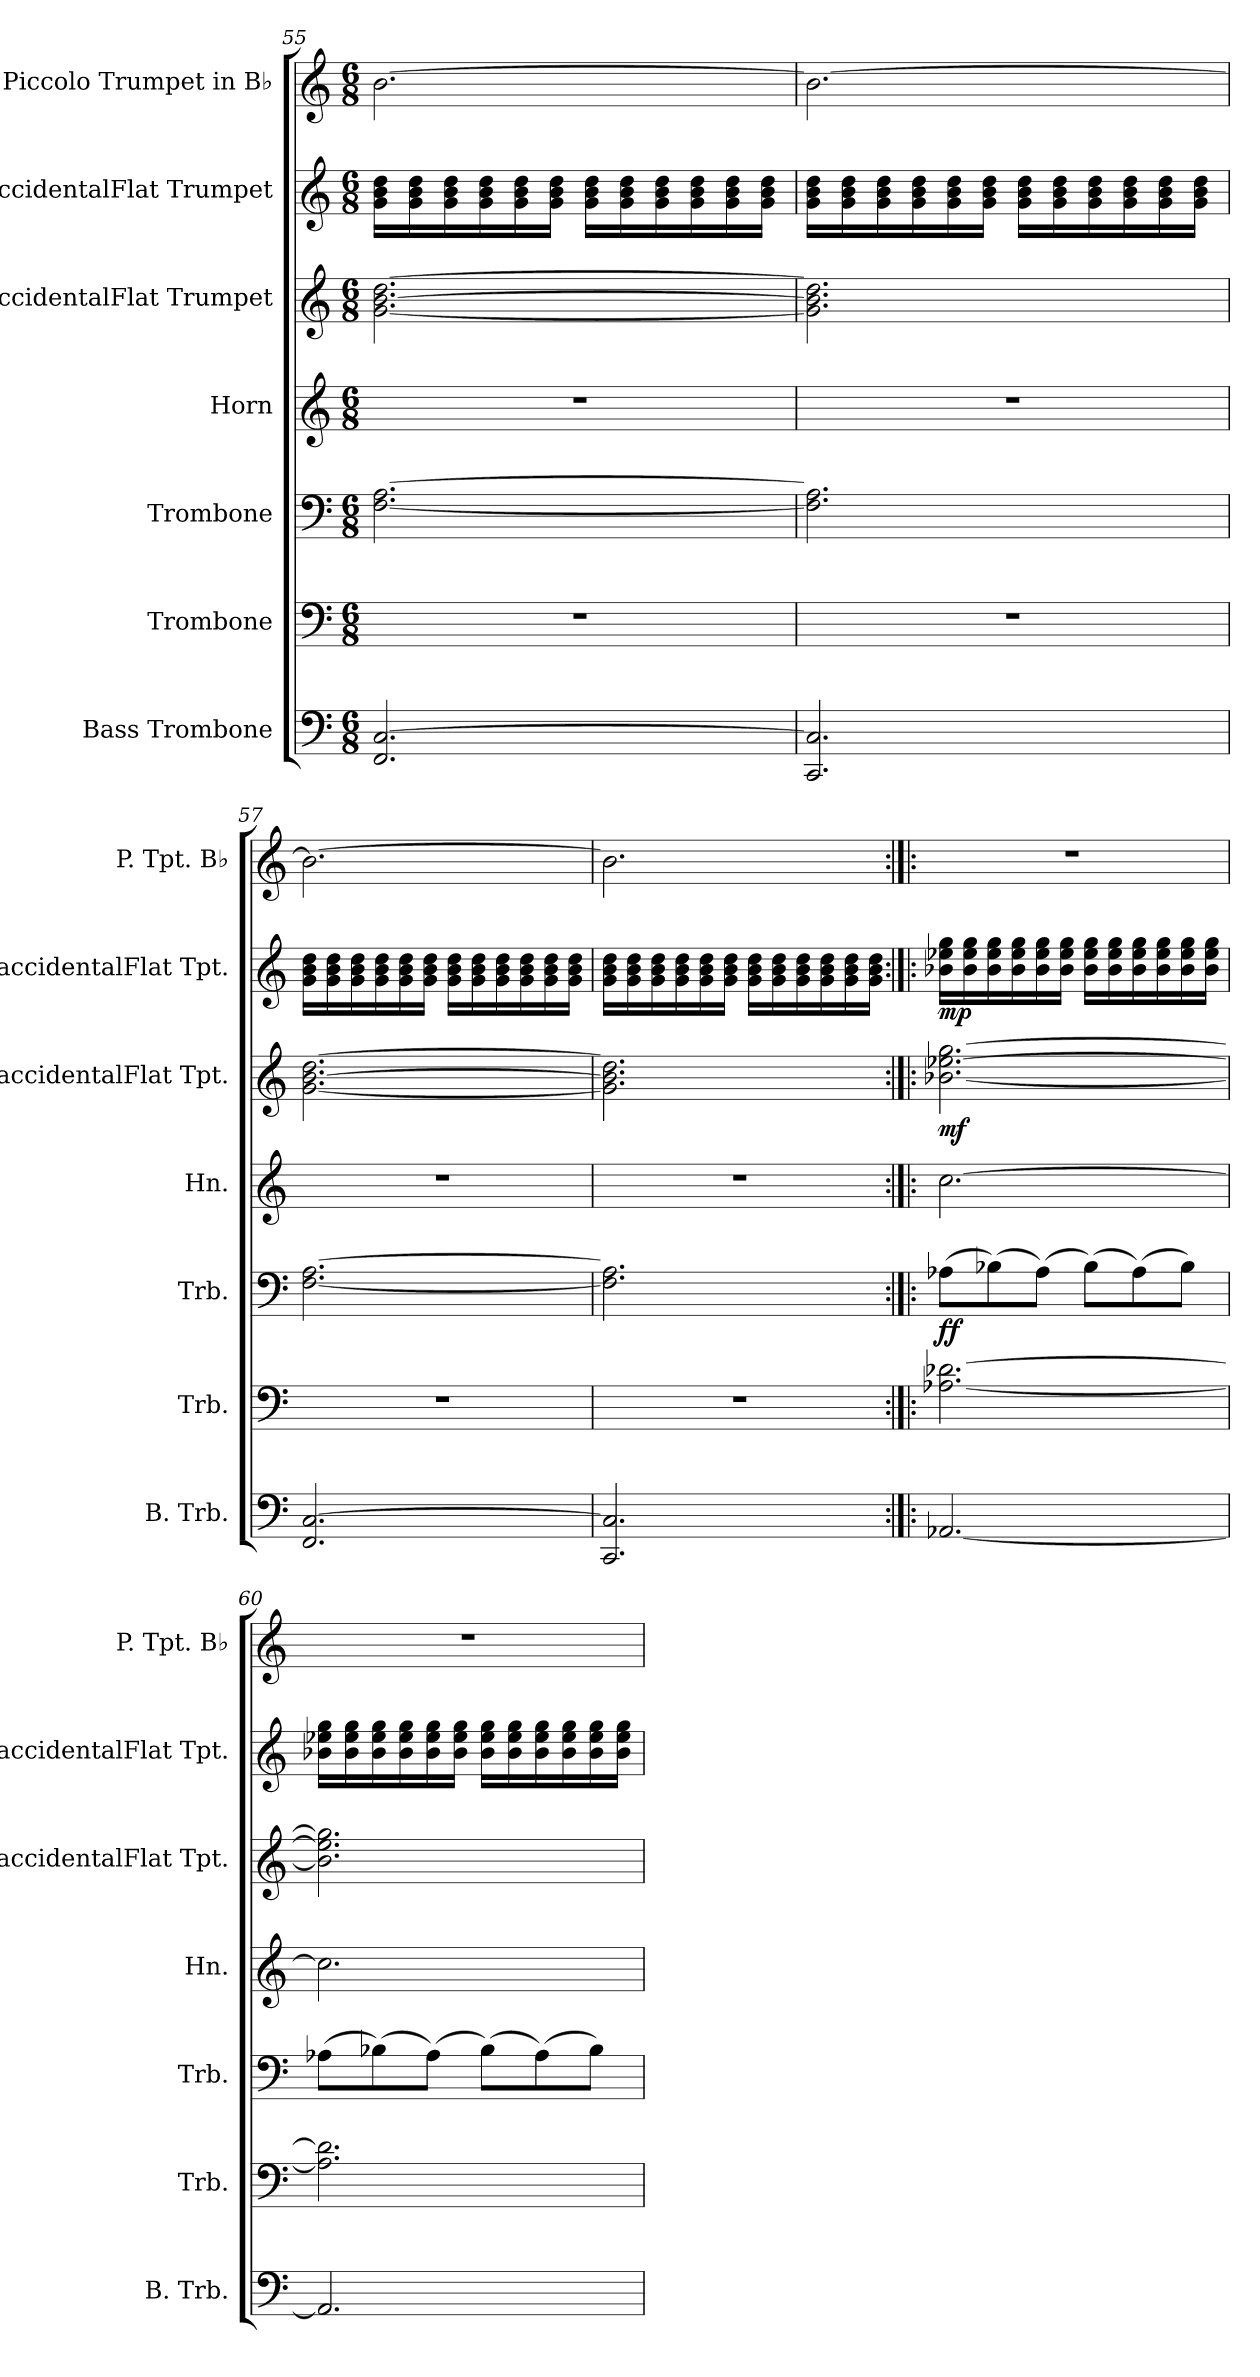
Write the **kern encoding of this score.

**kern	**kern	**kern	**dynam	**kern	**kern	**dynam	**kern	**dynam	**kern
*part7	*part6	*part5	*part5	*part4	*part3	*part3	*part2	*part2	*part1
*staff7	*staff6	*staff5	*staff5	*staff4	*staff3	*staff3	*staff2	*staff2	*staff1
*I"Bass Trombone	*I"Trombone	*I"Trombone	*	*I"Horn	*I"BaccidentalFlat Trumpet	*	*I"BaccidentalFlat Trumpet	*	*I"Piccolo Trumpet in B♭
*I'B. Trb.	*I'Trb.	*I'Trb.	*	*I'Hn.	*I'BaccidentalFlat Tpt.	*	*I'BaccidentalFlat Tpt.	*	*I'P. Tpt. B♭
!!LO:PB:g=z
*clefF4	*clefF4	*clefF4	*	*clefG2	*clefG2	*	*clefG2	*	*clefG2
*	*	*	*	*ITrd4c7	*ITrd1c2	*	*ITrd1c2	*	*ITrd-6c-10
*k[]	*k[]	*k[]	*	*k[b-]	*k[b-e-]	*	*k[b-e-]	*	*k[b-e-]
*M6/8	*M6/8	*M6/8	*	*M6/8	*M6/8	*	*M6/8	*	*M6/8
=55	=55	=55	=55	=55	=55	=55	=55	=55	=55
2.FF/ [2.C/	2.r	[2.F\ [2.A\	.	2.r	[2.f\ [2.a\ [2.cc\	.	16f\ 16a\ 16cc\LL	.	[2.aa\
.	.	.	.	.	.	.	16f\ 16a\ 16cc\	.	.
.	.	.	.	.	.	.	16f\ 16a\ 16cc\	.	.
.	.	.	.	.	.	.	16f\ 16a\ 16cc\	.	.
.	.	.	.	.	.	.	16f\ 16a\ 16cc\	.	.
.	.	.	.	.	.	.	16f\ 16a\ 16cc\JJ	.	.
.	.	.	.	.	.	.	16f\ 16a\ 16cc\LL	.	.
.	.	.	.	.	.	.	16f\ 16a\ 16cc\	.	.
.	.	.	.	.	.	.	16f\ 16a\ 16cc\	.	.
.	.	.	.	.	.	.	16f\ 16a\ 16cc\	.	.
.	.	.	.	.	.	.	16f\ 16a\ 16cc\	.	.
.	.	.	.	.	.	.	16f\ 16a\ 16cc\JJ	.	.
=56	=56	=56	=56	=56	=56	=56	=56	=56	=56
2.CC/ 2.C/]	2.r	2.F\] 2.A\]	.	2.r	2.f\] 2.a\] 2.cc\]	.	16f\ 16a\ 16cc\LL	.	2.aa\_
.	.	.	.	.	.	.	16f\ 16a\ 16cc\	.	.
.	.	.	.	.	.	.	16f\ 16a\ 16cc\	.	.
.	.	.	.	.	.	.	16f\ 16a\ 16cc\	.	.
.	.	.	.	.	.	.	16f\ 16a\ 16cc\	.	.
.	.	.	.	.	.	.	16f\ 16a\ 16cc\JJ	.	.
.	.	.	.	.	.	.	16f\ 16a\ 16cc\LL	.	.
.	.	.	.	.	.	.	16f\ 16a\ 16cc\	.	.
.	.	.	.	.	.	.	16f\ 16a\ 16cc\	.	.
.	.	.	.	.	.	.	16f\ 16a\ 16cc\	.	.
.	.	.	.	.	.	.	16f\ 16a\ 16cc\	.	.
.	.	.	.	.	.	.	16f\ 16a\ 16cc\JJ	.	.
=57	=57	=57	=57	=57	=57	=57	=57	=57	=57
2.FF/ [2.C/	2.r	[2.F\ [2.A\	.	2.r	[2.f\ [2.a\ [2.cc\	.	16f\ 16a\ 16cc\LL	.	2.aa\_
.	.	.	.	.	.	.	16f\ 16a\ 16cc\	.	.
.	.	.	.	.	.	.	16f\ 16a\ 16cc\	.	.
.	.	.	.	.	.	.	16f\ 16a\ 16cc\	.	.
.	.	.	.	.	.	.	16f\ 16a\ 16cc\	.	.
.	.	.	.	.	.	.	16f\ 16a\ 16cc\JJ	.	.
.	.	.	.	.	.	.	16f\ 16a\ 16cc\LL	.	.
.	.	.	.	.	.	.	16f\ 16a\ 16cc\	.	.
.	.	.	.	.	.	.	16f\ 16a\ 16cc\	.	.
.	.	.	.	.	.	.	16f\ 16a\ 16cc\	.	.
.	.	.	.	.	.	.	16f\ 16a\ 16cc\	.	.
.	.	.	.	.	.	.	16f\ 16a\ 16cc\JJ	.	.
!!LO:LB:g=z
=58	=58	=58	=58	=58	=58	=58	=58	=58	=58
2.CC/ 2.C/]	2.r	2.F\] 2.A\]	.	2.r	2.f\] 2.a\] 2.cc\]	.	16f\ 16a\ 16cc\LL	.	2.aa\]
.	.	.	.	.	.	.	16f\ 16a\ 16cc\	.	.
.	.	.	.	.	.	.	16f\ 16a\ 16cc\	.	.
.	.	.	.	.	.	.	16f\ 16a\ 16cc\	.	.
.	.	.	.	.	.	.	16f\ 16a\ 16cc\	.	.
.	.	.	.	.	.	.	16f\ 16a\ 16cc\JJ	.	.
.	.	.	.	.	.	.	16f\ 16a\ 16cc\LL	.	.
.	.	.	.	.	.	.	16f\ 16a\ 16cc\	.	.
.	.	.	.	.	.	.	16f\ 16a\ 16cc\	.	.
.	.	.	.	.	.	.	16f\ 16a\ 16cc\	.	.
.	.	.	.	.	.	.	16f\ 16a\ 16cc\	.	.
.	.	.	.	.	.	.	16f\ 16a\ 16cc\JJ	.	.
=59:|!|:	=59:|!|:	=59:|!|:	=59:|!|:	=59:|!|:	=59:|!|:	=59:|!|:	=59:|!|:	=59:|!|:	=59:|!|:
!	!	!	!LO:DY:b	!	!	!LO:DY:b	!	!LO:DY:b	!
[2.AA-X/	[2.A-X\ [2.d-X\	(8A-X\L	ff	[2.f\	[2.a-X\ [2.dd-X\ [2.ff\	mf	16a-X\ 16dd-X\ 16ff\LL	mp	2.r
.	.	.	.	.	.	.	16a-\ 16dd-\ 16ff\	.	.
.	.	(8B-X\)	.	.	.	.	16a-\ 16dd-\ 16ff\	.	.
.	.	.	.	.	.	.	16a-\ 16dd-\ 16ff\	.	.
.	.	(8A-\J)	.	.	.	.	16a-\ 16dd-\ 16ff\	.	.
.	.	.	.	.	.	.	16a-\ 16dd-\ 16ff\JJ	.	.
.	.	(8B-\L)	.	.	.	.	16a-\ 16dd-\ 16ff\LL	.	.
.	.	.	.	.	.	.	16a-\ 16dd-\ 16ff\	.	.
.	.	(8A-\)	.	.	.	.	16a-\ 16dd-\ 16ff\	.	.
.	.	.	.	.	.	.	16a-\ 16dd-\ 16ff\	.	.
.	.	8B-\J)	.	.	.	.	16a-\ 16dd-\ 16ff\	.	.
.	.	.	.	.	.	.	16a-\ 16dd-\ 16ff\JJ	.	.
=60	=60	=60	=60	=60	=60	=60	=60	=60	=60
2.AA-/]	2.A-\] 2.d-\]	(8A-X\L	.	2.f\]	2.a-\] 2.dd-\] 2.ff\]	.	16a-X\ 16dd-X\ 16ff\LL	.	2.r
.	.	.	.	.	.	.	16a-\ 16dd-\ 16ff\	.	.
.	.	(8B-X\)	.	.	.	.	16a-\ 16dd-\ 16ff\	.	.
.	.	.	.	.	.	.	16a-\ 16dd-\ 16ff\	.	.
.	.	(8A-\J)	.	.	.	.	16a-\ 16dd-\ 16ff\	.	.
.	.	.	.	.	.	.	16a-\ 16dd-\ 16ff\JJ	.	.
.	.	(8B-\L)	.	.	.	.	16a-\ 16dd-\ 16ff\LL	.	.
.	.	.	.	.	.	.	16a-\ 16dd-\ 16ff\	.	.
.	.	(8A-\)	.	.	.	.	16a-\ 16dd-\ 16ff\	.	.
.	.	.	.	.	.	.	16a-\ 16dd-\ 16ff\	.	.
.	.	8B-\J)	.	.	.	.	16a-\ 16dd-\ 16ff\	.	.
.	.	.	.	.	.	.	16a-\ 16dd-\ 16ff\JJ	.	.
=	=	=	=	=	=	=	=	=	=
*-	*-	*-	*-	*-	*-	*-	*-	*-	*-
